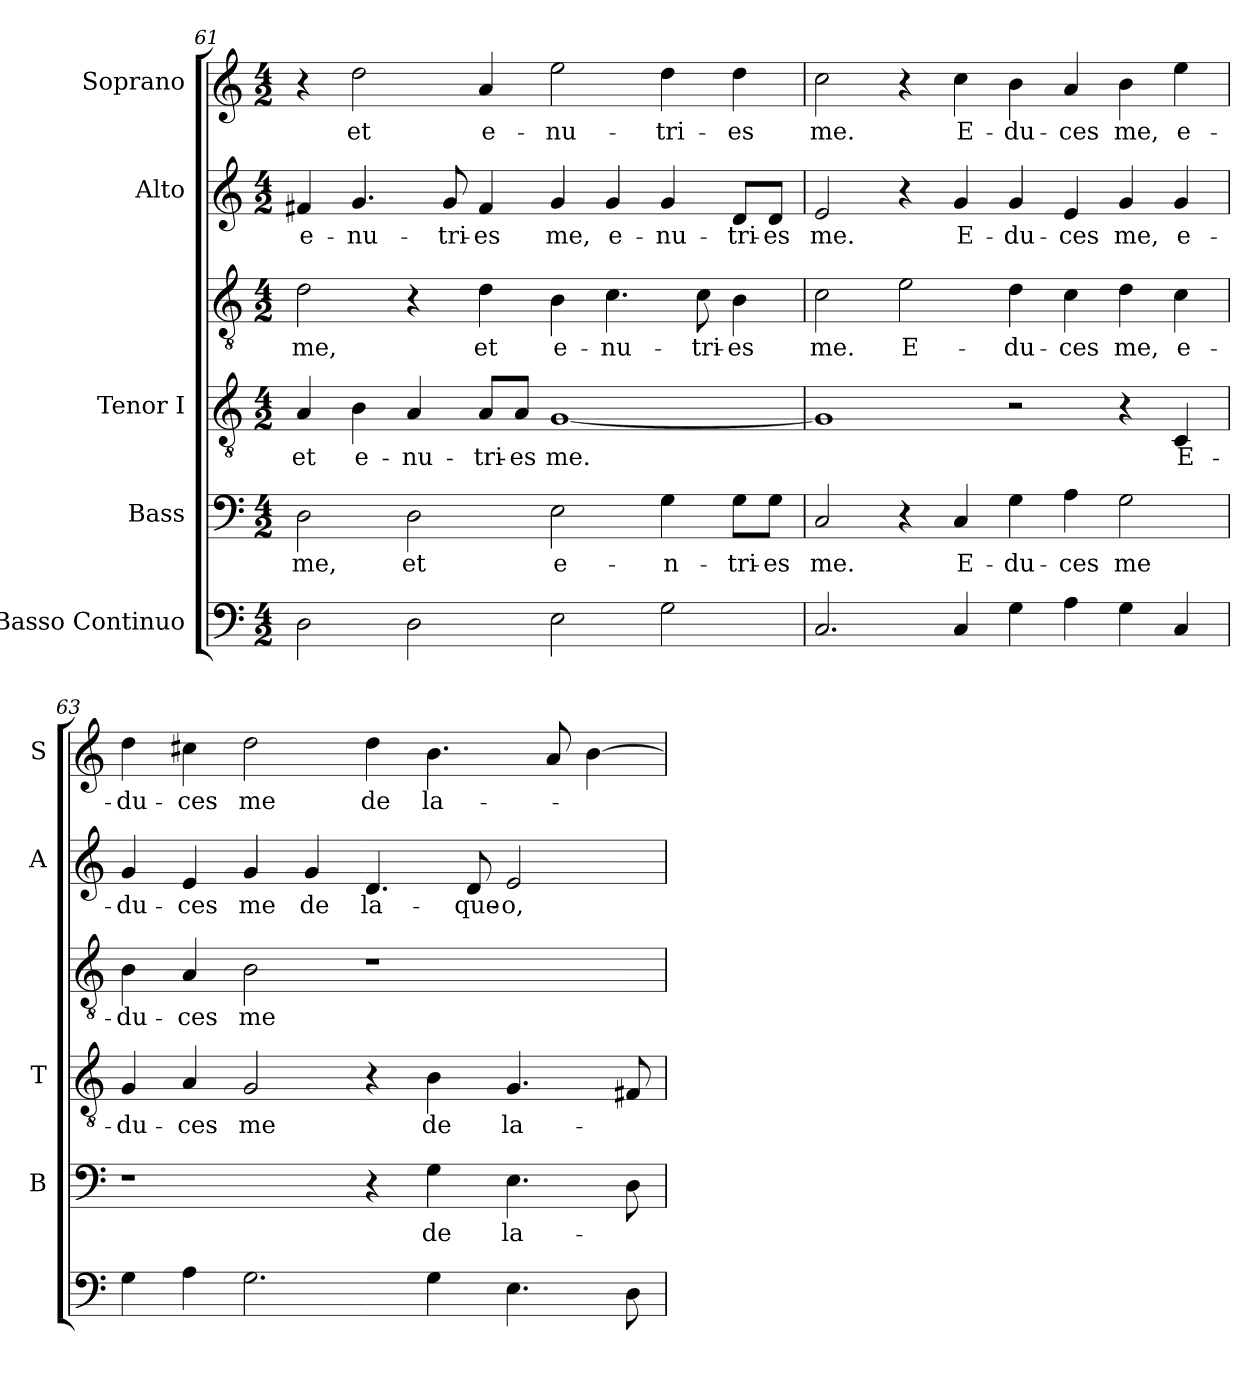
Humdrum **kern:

**kern	**kern	**text	**kern	**text	**kern	**text	**kern	**text	**kern	**text
*part5	*part4	*part4	*part3	*part3	*part3	*part3	*part2	*part2	*part1	*part1
*staff6	*staff5	*staff5	*staff4	*staff4	*staff3	*staff3	*staff2	*staff2	*staff1	*staff1
*I"Basso Continuo	*I"Bass	*	*I"Tenor I	*	*	*	*I"Alto	*	*I"Soprano	*
*	*I'B	*	*I'T	*	*	*	*I'A	*	*I'S	*
*clefF4	*clefF4	*	*clefGv2	*	*clefGv2	*	*clefG2	*	*clefG2	*
*	*ITrd7c12	*	*	*	*	*	*	*	*	*
*k[]	*k[]	*	*k[]	*	*k[]	*	*k[]	*	*k[]	*
*C:	*C:	*	*C:	*	*C:	*	*C:	*	*C:	*
*M4/2	*M4/2	*	*M4/2	*	*M4/2	*	*M4/2	*	*M4/2	*
=61	=61	=61	=61	=61	=61	=61	=61	=61	=61	=61
!	!	!LO:LY:b:color=#000000	!	!	!	!	!	!	!	!
!	!	!	!	!LO:LY:b:color=#000000	!	!	!	!	!	!
!	!	!	!	!	!	!LO:LY:b:color=#000000	!	!	!	!
!	!	!	!	!	!	!	!	!LO:LY:b:color=#000000	!	!
2Di\	2DDi\	me,	4Ai/	et	2di\	me,	4f#Xi/	e-	4r	.
!	!	!	!	!LO:LY:b:color=#000000	!	!	!	!	!	!
!	!	!	!	!	!	!	!	!LO:LY:b:color=#000000	!	!
!	!	!	!	!	!	!	!	!	!	!LO:LY:b:color=#000000
.	.	.	4Bi\	e-	.	.	4.gi/	-nu-	2ddi\	et
!	!	!LO:LY:b:color=#000000	!	!	!	!	!	!	!	!
!	!	!	!	!LO:LY:b:color=#000000	!	!	!	!	!	!
2Di\	2DDi\	et	4Ai/	-nu-	4r	.	.	.	.	.
!	!	!	!	!	!	!	!	!LO:LY:b:color=#000000	!	!
.	.	.	.	.	.	.	8gi/	-tri-	.	.
!	!	!	!	!LO:LY:b:color=#000000	!	!	!	!	!	!
!	!	!	!	!	!	!LO:LY:b:color=#000000	!	!	!	!
!	!	!	!	!	!	!	!	!LO:LY:b:color=#000000	!	!
!	!	!	!	!	!	!	!	!	!	!LO:LY:b:color=#000000
.	.	.	8Ai/L	-tri-	4di\	et	4f#i/	-es	4ai/	e-
!	!	!	!	!LO:LY:b:color=#000000	!	!	!	!	!	!
.	.	.	8Ai/J	-es	.	.	.	.	.	.
!	!	!LO:LY:b:color=#000000	!	!	!	!	!	!	!	!
!	!	!	!	!LO:LY:b:color=#000000	!	!	!	!	!	!
!	!	!	!	!	!	!LO:LY:b:color=#000000	!	!	!	!
!	!	!	!	!	!	!	!	!LO:LY:b:color=#000000	!	!
!	!	!	!	!	!	!	!	!	!	!LO:LY:b:color=#000000
2Ei\	2EEi\	e-	[<1Gi	me.	4Bi\	e-	4gi/	me,	2eei\	-nu-
!	!	!	!	!	!	!LO:LY:b:color=#000000	!	!	!	!
!	!	!	!	!	!	!	!	!LO:LY:b:color=#000000	!	!
.	.	.	.	.	4.ci\	-nu-	4gi/	e-	.	.
!	!	!LO:LY:b:color=#000000	!	!	!	!	!	!	!	!
!	!	!	!	!	!	!	!	!LO:LY:b:color=#000000	!	!
!	!	!	!	!	!	!	!	!	!	!LO:LY:b:color=#000000
2Gi\	4GGi\	-n-	.	.	.	.	4gi/	-nu-	4ddi\	-tri-
!	!	!	!	!	!	!LO:LY:b:color=#000000	!	!	!	!
.	.	.	.	.	8ci\	-tri-	.	.	.	.
!	!	!LO:LY:b:color=#000000	!	!	!	!	!	!	!	!
!	!	!	!	!	!	!LO:LY:b:color=#000000	!	!	!	!
!	!	!	!	!	!	!	!	!LO:LY:b:color=#000000	!	!
!	!	!	!	!	!	!	!	!	!	!LO:LY:b:color=#000000
.	8GGi\L	-tri-	.	.	4Bi\	-es	8di/L	-tri-	4ddi\	-es
!	!	!LO:LY:b:color=#000000	!	!	!	!	!	!	!	!
!	!	!	!	!	!	!	!	!LO:LY:b:color=#000000	!	!
.	8GGi\J	-es	.	.	.	.	8di/J	-es	.	.
=62	=62	=62	=62	=62	=62	=62	=62	=62	=62	=62
!	!	!LO:LY:b:color=#000000	!	!	!	!	!	!	!	!
!	!	!	!	!	!	!LO:LY:b:color=#000000	!	!	!	!
!	!	!	!	!	!	!	!	!LO:LY:b:color=#000000	!	!
!	!	!	!	!	!	!	!	!	!	!LO:LY:b:color=#000000
2.Ci/	2CCi/	me.	1Gi]	.	2ci\	me.	2ei/	me.	2cci\	me.
!	!	!	!	!	!	!LO:LY:b:color=#000000	!	!	!	!
.	4r	.	.	.	2ei\	E-	4r	.	4r	.
!	!	!LO:LY:b:color=#000000	!	!	!	!	!	!	!	!
!	!	!	!	!	!	!	!	!LO:LY:b:color=#000000	!	!
!	!	!	!	!	!	!	!	!	!	!LO:LY:b:color=#000000
4Ci/	4CCi/	E-	.	.	.	.	4gi/	E-	4cci\	E-
!	!	!LO:LY:b:color=#000000	!	!	!	!	!	!	!	!
!	!	!	!	!	!	!LO:LY:b:color=#000000	!	!	!	!
!	!	!	!	!	!	!	!	!LO:LY:b:color=#000000	!	!
!	!	!	!	!	!	!	!	!	!	!LO:LY:b:color=#000000
4Gi\	4GGi\	-du-	2r	.	4di\	-du-	4gi/	-du-	4bi\	-du-
!	!	!LO:LY:b:color=#000000	!	!	!	!	!	!	!	!
!	!	!	!	!	!	!LO:LY:b:color=#000000	!	!	!	!
!	!	!	!	!	!	!	!	!LO:LY:b:color=#000000	!	!
!	!	!	!	!	!	!	!	!	!	!LO:LY:b:color=#000000
4Ai\	4AAi\	-ces	.	.	4ci\	-ces	4ei/	-ces	4ai/	-ces
!	!	!LO:LY:b:color=#000000	!	!	!	!	!	!	!	!
!	!	!	!	!	!	!LO:LY:b:color=#000000	!	!	!	!
!	!	!	!	!	!	!	!	!LO:LY:b:color=#000000	!	!
!	!	!	!	!	!	!	!	!	!	!LO:LY:b:color=#000000
4Gi\	2GGi\	me	4r	.	4di\	me,	4gi/	me,	4bi\	me,
!	!	!	!	!LO:LY:b:color=#000000	!	!	!	!	!	!
!	!	!	!	!	!	!LO:LY:b:color=#000000	!	!	!	!
!	!	!	!	!	!	!	!	!LO:LY:b:color=#000000	!	!
!	!	!	!	!	!	!	!	!	!	!LO:LY:b:color=#000000
4Ci/	.	.	4Ci/	E-	4ci\	e-	4gi/	e-	4eei\	e-
!!LO:LB:g=z
=63	=63	=63	=63	=63	=63	=63	=63	=63	=63	=63
!	!	!	!	!LO:LY:b:color=#000000	!	!	!	!	!	!
!	!	!	!	!	!	!LO:LY:b:color=#000000	!	!	!	!
!	!	!	!	!	!	!	!	!LO:LY:b:color=#000000	!	!
!	!	!	!	!	!	!	!	!	!	!LO:LY:b:color=#000000
4Gi\	1r	.	4Gi/	-du-	4Bi\	-du-	4gi/	-du-	4ddi\	-du-
!	!	!	!	!LO:LY:b:color=#000000	!	!	!	!	!	!
!	!	!	!	!	!	!LO:LY:b:color=#000000	!	!	!	!
!	!	!	!	!	!	!	!	!LO:LY:b:color=#000000	!	!
!	!	!	!	!	!	!	!	!	!	!LO:LY:b:color=#000000
4Ai\	.	.	4Ai/	-ces	4Ai/	-ces	4ei/	-ces	4cc#Xi\	-ces
!	!	!	!	!LO:LY:b:color=#000000	!	!	!	!	!	!
!	!	!	!	!	!	!LO:LY:b:color=#000000	!	!	!	!
!	!	!	!	!	!	!	!	!LO:LY:b:color=#000000	!	!
!	!	!	!	!	!	!	!	!	!	!LO:LY:b:color=#000000
2.Gi\	.	.	2Gi/	me	2Bi\	me	4gi/	me	2ddi\	me
!	!	!	!	!	!	!	!	!LO:LY:b:color=#000000	!	!
.	.	.	.	.	.	.	4gi/	de	.	.
!	!	!	!	!	!	!	!	!LO:LY:b:color=#000000	!	!
!	!	!	!	!	!	!	!	!	!	!LO:LY:b:color=#000000
.	4r	.	4r	.	1r	.	4.di/	la-	4ddi\	de
!	!	!LO:LY:b:color=#000000	!	!	!	!	!	!	!	!
!	!	!	!	!LO:LY:b:color=#000000	!	!	!	!	!	!
!	!	!	!	!	!	!	!	!	!	!LO:LY:b:color=#000000
4Gi\	4GGi\	de	4Bi\	de	.	.	.	.	4.bi\	la-
!	!	!	!	!	!	!	!	!LO:LY:b:color=#000000	!	!
.	.	.	.	.	.	.	8di/	-que-	.	.
!	!	!LO:LY:b:color=#000000	!	!	!	!	!	!	!	!
!	!	!	!	!LO:LY:b:color=#000000	!	!	!	!	!	!
!	!	!	!	!	!	!	!	!LO:LY:b:color=#000000	!	!
4.Ei\	4.EEi\	la-	4.Gi/	la-	.	.	2ei/	-o,	.	.
.	.	.	.	.	.	.	.	.	8ai/	.
.	.	.	.	.	.	.	.	.	[>4bi\	.
8Di\	8DDi\	.	8F#Xi/	.	.	.	.	.	.	.
=	=	=	=	=	=	=	=	=	=	=
*-	*-	*-	*-	*-	*-	*-	*-	*-	*-	*-
